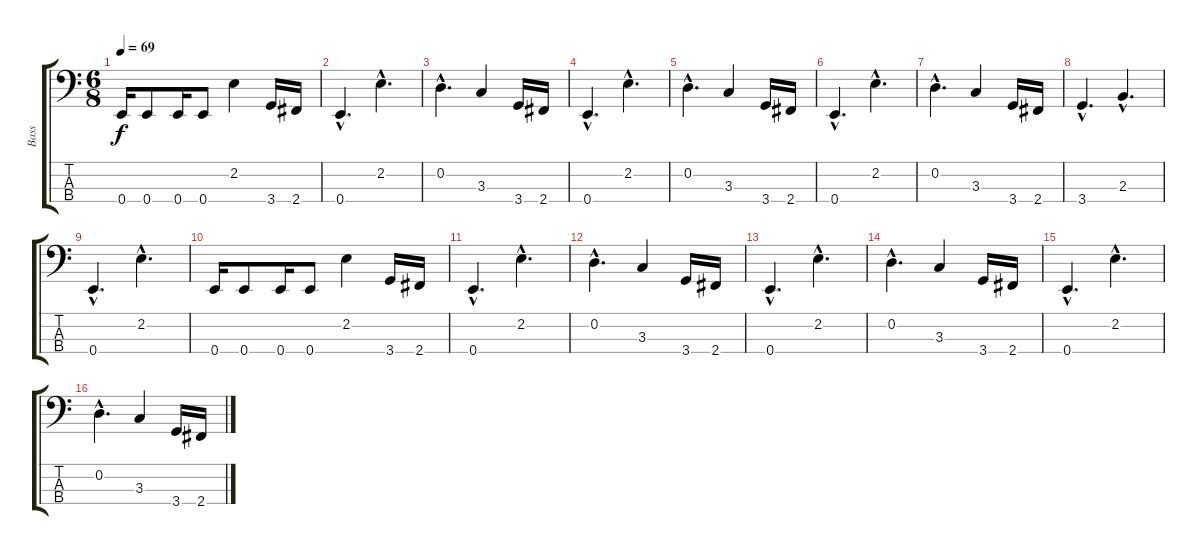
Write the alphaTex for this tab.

\track ("Bass" "Bass") {instrument electricbasspick}
\staff {score tabs}
\tuning (G2 D2 A1 E1) {hide}
\ts (6 8)
\tempo 69
\clef f4
\ks c
0.4.16{dy f} 0.4.8 0.4.16 0.4.8 2.2.4 3.4.16 2.4.16 |
0.4{hac}.4{d} 2.2{hac}.4{d} |
0.2{hac}.4{d} 3.3.4 3.4.16 2.4.16 |
0.4{hac}.4{d} 2.2{hac}.4{d} |
0.2{hac}.4{d} 3.3.4 3.4.16 2.4.16 |
0.4{hac}.4{d} 2.2{hac}.4{d} |
0.2{hac}.4{d} 3.3.4 3.4.16 2.4.16 |
3.4{hac}.4{d} 2.3{hac}.4{d} |
0.4{hac}.4{d} 2.2{hac}.4{d} |
0.4.16 0.4.8 0.4.16 0.4.8 2.2.4 3.4.16 2.4.16 |
0.4{hac}.4{d} 2.2{hac}.4{d} |
0.2{hac}.4{d} 3.3.4 3.4.16 2.4.16 |
0.4{hac}.4{d} 2.2{hac}.4{d} |
0.2{hac}.4{d} 3.3.4 3.4.16 2.4.16 |
0.4{hac}.4{d} 2.2{hac}.4{d} |
0.2{hac}.4{d} 3.3.4 3.4.16 2.4.16
